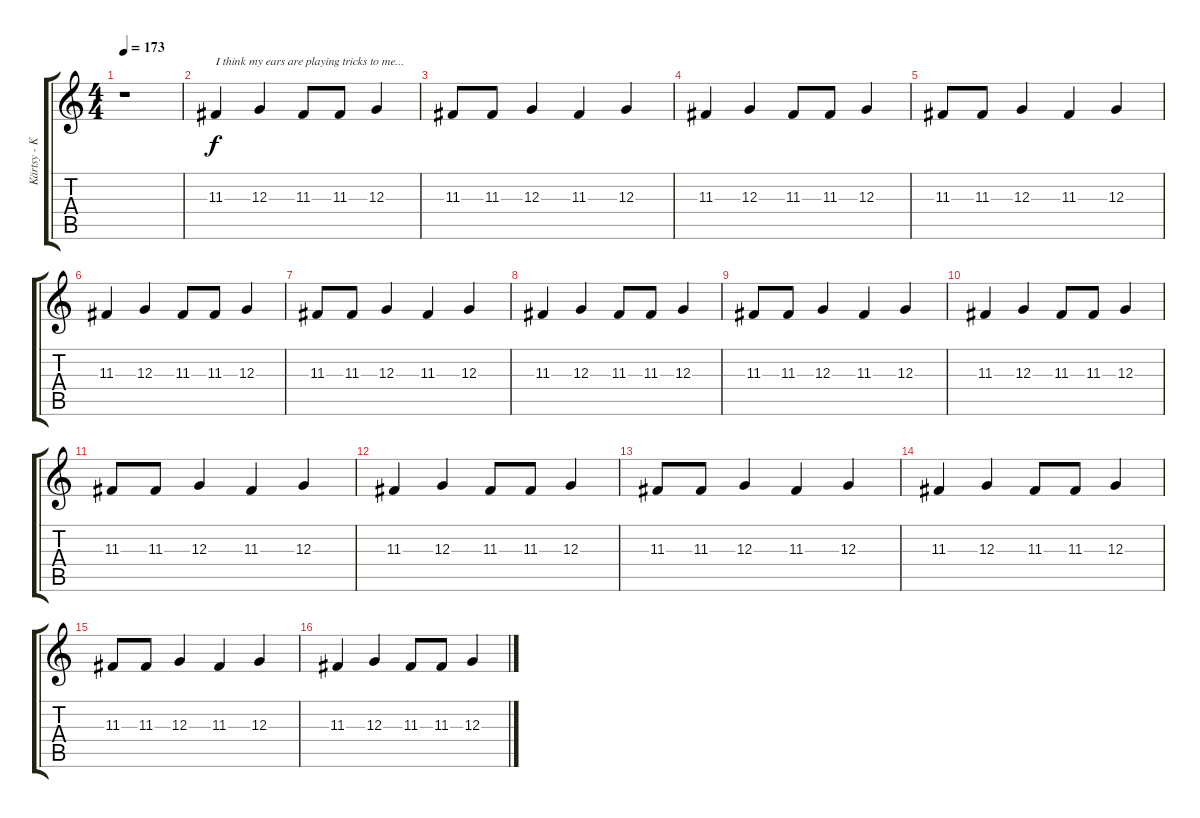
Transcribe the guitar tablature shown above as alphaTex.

\track ("Kärtsy - Keyboards" "Kärtsy - K") {instrument synthstrings1}
\staff {score tabs}
\tuning (E4 B3 G3 D3 A2 E2) {hide}
\ts (4 4)
\tempo 173
\clef g2
\ks c
r.1{dy f} |
11.3.4{txt "I think my ears are playing tricks to me... "} 12.3.4 11.3.8 11.3.8 12.3.4 |
11.3.8 11.3.8 12.3.4 11.3.4 12.3.4 |
11.3.4 12.3.4 11.3.8 11.3.8 12.3.4 |
11.3.8 11.3.8 12.3.4 11.3.4 12.3.4 |
11.3.4 12.3.4 11.3.8 11.3.8 12.3.4 |
11.3.8 11.3.8 12.3.4 11.3.4 12.3.4 |
11.3.4 12.3.4 11.3.8 11.3.8 12.3.4 |
11.3.8 11.3.8 12.3.4 11.3.4 12.3.4 |
11.3.4 12.3.4 11.3.8 11.3.8 12.3.4 |
11.3.8 11.3.8 12.3.4 11.3.4 12.3.4 |
11.3.4 12.3.4 11.3.8 11.3.8 12.3.4 |
11.3.8 11.3.8 12.3.4 11.3.4 12.3.4 |
11.3.4 12.3.4 11.3.8 11.3.8 12.3.4 |
11.3.8 11.3.8 12.3.4 11.3.4 12.3.4 |
11.3.4 12.3.4 11.3.8 11.3.8 12.3.4
